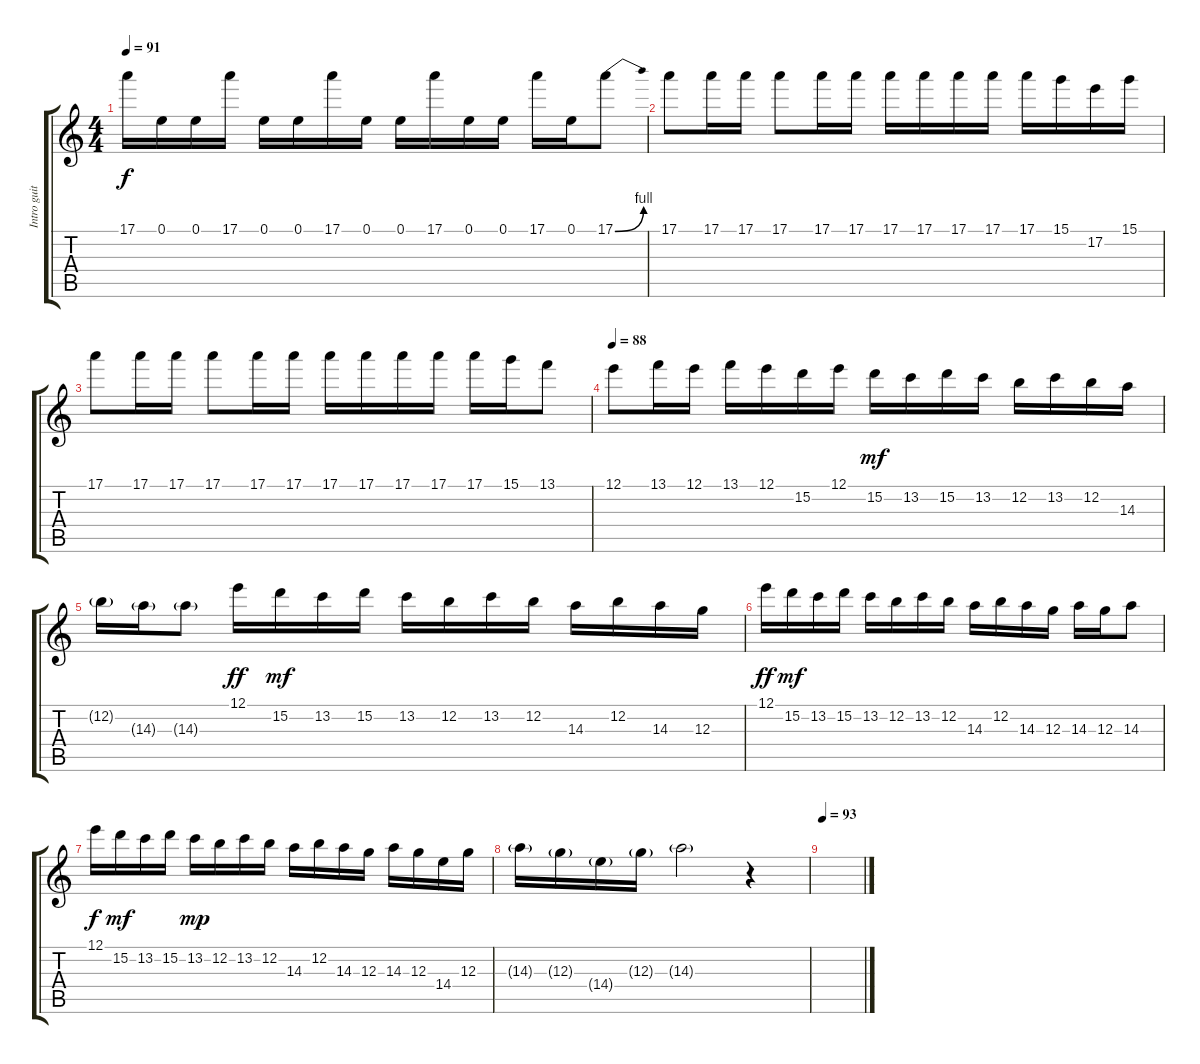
\track ("Intro guitar" "Intro guit") {instrument electricguitarjazz}
\staff {score tabs}
\tuning (E4 B3 G3 D3 A2 E2) {hide}
\ts (4 4)
\tempo 91
\clef g2
\ks c
17.1.16{dy f} 0.1.16 0.1.16 17.1.16 0.1.16 0.1.16 17.1.16 0.1.16 0.1.16 17.1.16 0.1.16 0.1.16 17.1.16 0.1.16 17.1{be (bend 0 0 60 4)}.8 |
17.1.8 17.1.16 17.1.16 17.1.8 17.1.16 17.1.16 17.1.16 17.1.16 17.1.16 17.1.16 17.1.16 15.1.16 17.2.16 15.1.16 |
17.1.8 17.1.16 17.1.16 17.1.8 17.1.16 17.1.16 17.1.16 17.1.16 17.1.16 17.1.16 17.1.16 15.1.16 13.1.8 |
\tempo 88
12.1.8 13.1.16 12.1.16 13.1.16 12.1.16 15.2.16 12.1.16 15.2.16{dy mf} 13.2.16 15.2.16 13.2.16 12.2.16 13.2.16 12.2.16 14.3.16 |
12.2{g}.16 14.3{g}.16 14.3{g}.8 12.1.16{dy ff} 15.2.16{dy mf} 13.2.16 15.2.16 13.2.16 12.2.16 13.2.16 12.2.16 14.3.16 12.2.16 14.3.16 12.3.16 |
12.1.16{dy ff} 15.2.16{dy mf} 13.2.16 15.2.16 13.2.16 12.2.16 13.2.16 12.2.16 14.3.16 12.2.16 14.3.16 12.3.16 14.3.16 12.3.16 14.3.8 |
12.1.16{dy f} 15.2.16{dy mf} 13.2.16 15.2.16 13.2.16{dy mp} 12.2.16 13.2.16 12.2.16 14.3.16 12.2.16 14.3.16 12.3.16 14.3.16 12.3.16 14.4.16 12.3.16 |
14.3{g}.16 12.3{g}.16 14.4{g}.16 12.3{g}.16 14.3{g}.2 r.4 |
\tempo 93
